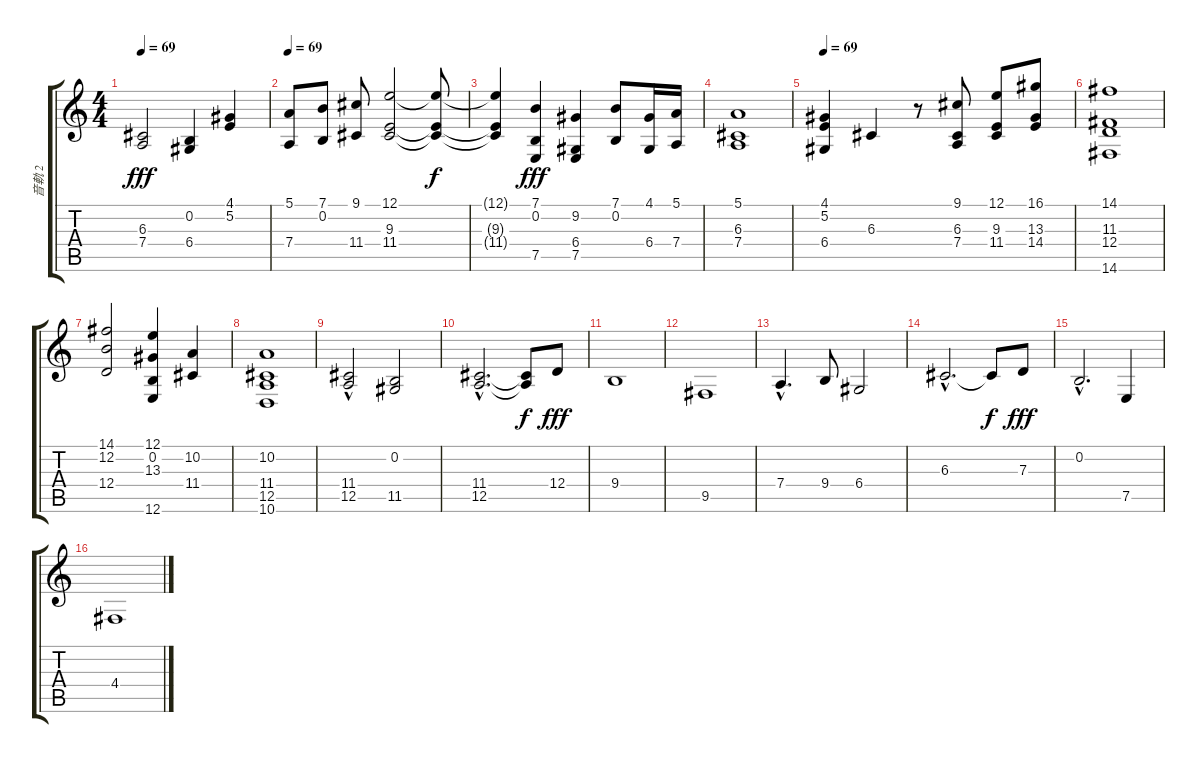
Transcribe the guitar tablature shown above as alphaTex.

\track ("音軌 2" "音軌 2") {instrument stringensemble1}
\staff {score tabs}
\tuning (E4 B3 G3 D3 A2 E2) {hide}
\ts (4 4)
\tempo 69
\clef g2
\ks c
(6.3 7.4).2{dy fff} (0.2 6.4).4 (4.1 5.2).4 |
\tempo 69
(5.1 7.4).8 (7.1 0.2).8 (9.1 11.4).8 (12.1 9.3 11.4).2 (12.1{t} 9.3{t} 11.4{t}).8{dy f} |
(12.1{t} 9.3{t} 11.4{t}).4 (7.1 0.2 7.5).4{dy fff} (9.2 6.4 7.5).4 (7.1 0.2).8 (4.1 6.4).16 (5.1 7.4).16 |
(5.1 6.3 7.4).1 |
\tempo 69
(4.1 5.2 6.4).4 6.3.4 r.8 (9.1 6.3 7.4).8 (12.1 9.3 11.4).8 (16.1 13.3 14.4).8 |
(14.1 11.3 12.4 14.6).1 |
(14.1 12.2 12.4).2 (12.1 0.2 13.3 12.6).4 (10.2 11.4).4 |
(10.2 11.4 12.5 10.6).1 |
(11.4{hac} 12.5{hac}).2 (0.2 11.5).2 |
(11.4{hac} 12.5{hac}).2{d} (11.4{t} 12.5{t}).8{dy f} 12.4.8{dy fff} |
9.4.1 |
9.5.1 |
7.4{hac}.4{d} 9.4.8 6.4.2 |
6.3{hac}.2{d} 6.3{t}.8{dy f} 7.3.8{dy fff} |
0.2{hac}.2{d} 7.5.4 |
4.4.1
